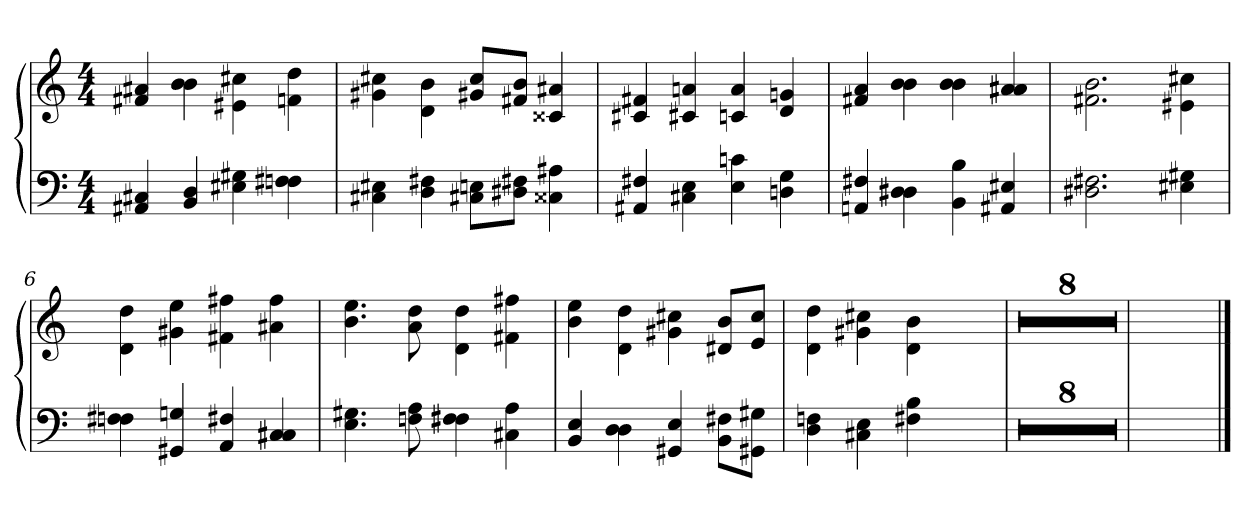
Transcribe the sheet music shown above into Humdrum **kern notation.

**kern	**kern
*part2	*part1
*staff2	*staff1
*clefF4	*clefG2
*M4/4	*M4/4
=1	=1
4AA#X 4C#X	4f#/ 4a#X
4BB 4D	4b\ 4b
4E#X 4G#X	4cc#\ 4e#X
4F#X 4Fn	4dd\ 4f
=2	=2
4E#X 4C#X	4cc#\ 4g#X
4F#X 4D	4b\ 4d
8En\ 8C#XL	8cc#/ 8g#XL
8D#X\ 8F#XJ	8b/ 8f#XJ
4C##X 4A#X	4a#X/ 4c##X
=3	=3
4AA#X 4F#X	4f#/ 4c#X
4E 4C#X	4an/ 4c#X
4E 4cn	4a/ 4c
4Dn 4G	4gn/ 4d
=4	=4
4AAn 4F#X	4f#/ 4a
4D#X 4D#X	4b\ 4b
4BB 4B	4b\ 4b
4AA#X 4E#X	4a#X/ 4a#X
=5	=5
2.F#X 2.D#X	2.b\ 2.f#X
4E#X 4G#X	4cc#\ 4e#X
=6	=6
4Fn 4F#X	4dd\ 4d
4GG#X 4Gn	4ee\ 4g#X
4AA 4F#X	4ff#\ 4f#X
4C#X 4C#X	4ff#\ 4a#X
=7	=7
4.E 4.G#X	4.ee\ 4.b
8Fn 8A	8dd\ 8a
4F#X 4F#X	4dd\ 4d
4C#X 4A	4ff#\ 4f#X
=8	=8
4BB 4E	4ee\ 4b
4D 4D	4dd\ 4d
4GG#X 4E	4cc#\ 4g#X
8BB\ 8F#XL	8b/ 8d#XL
8GG#X\ 8G#XJ	8cc#/ 8eJ
=9	=9
4Fn 4D	4dd\ 4d
4E 4C#X	4cc#\ 4g#X
4F#X 4B	4b\ 4d
4ryy	4ryy
=10	=10
1ryy	1ryy
=11	=11
1ryy	1ryy
=12	=12
1ryy	1ryy
=13	=13
1ryy	1ryy
=14	=14
1ryy	1ryy
=15	=15
1ryy	1ryy
=16	=16
1ryy	1ryy
=17	=17
1ryy	1ryy
=18	=18
2ryy	2ryy
==	==
*-	*-
